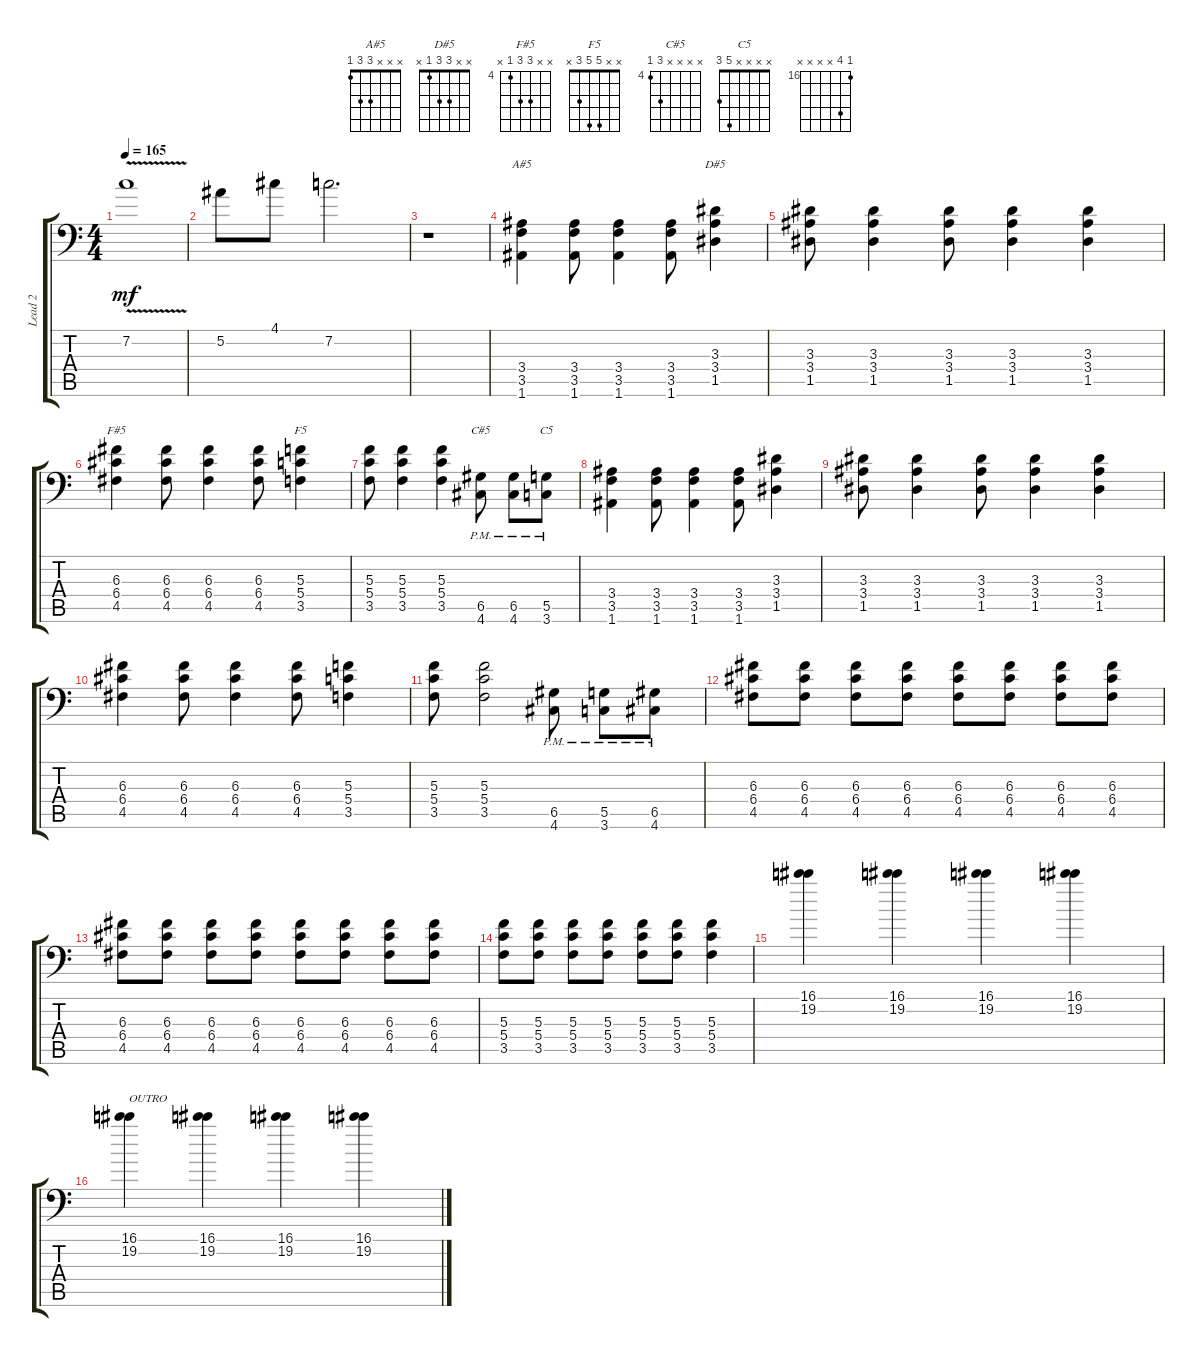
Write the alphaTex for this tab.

\track ("Lead 2" "Lead 2") {instrument overdrivenguitar}
\staff {score tabs}
\tuning (A3 F3 C3 G2 D2 A1) {hide}
\chord ("A#5" x x x 3 3 1)
\chord ("D#5" x x 3 3 1 x)
\chord ("F#5" x x 6 6 4 x) {firstfret 4}
\chord ("F5" x x 5 5 3 x)
\chord ("C#5" x x x x 6 4) {firstfret 4}
\chord ("C5" x x x x 5 3)
\chord (" " 16 19 x x x x) {firstfret 16}
\ts (4 4)
\tempo 165
\clef f4
\ks c
7.2{v t}.1{dy mf} |
5.2.8 4.1.8 7.2.2{d} |
r.1 |
(3.4 3.5 1.6).4{ch "A#5"} (3.4 3.5 1.6).8 (3.4 3.5 1.6).4 (3.4 3.5 1.6).8 (3.3 3.4 1.5).4{ch "D#5"} |
(3.3 3.4 1.5).8 (3.3 3.4 1.5).4 (3.3 3.4 1.5).8 (3.3 3.4 1.5).4 (3.3 3.4 1.5).4 |
(6.3 6.4 4.5).4{ch "F#5"} (6.3 6.4 4.5).8 (6.3 6.4 4.5).4 (6.3 6.4 4.5).8 (5.3 5.4 3.5).4{ch "F5"} |
(5.3 5.4 3.5).8 (5.3 5.4 3.5).4 (5.3 5.4 3.5).4 (6.5{pm} 4.6{pm}).8{ch "C#5"} (6.5{pm} 4.6{pm}).8 (5.5{pm} 3.6{pm}).8{ch "C5"} |
(3.4 3.5 1.6).4 (3.4 3.5 1.6).8 (3.4 3.5 1.6).4 (3.4 3.5 1.6).8 (3.3 3.4 1.5).4 |
(3.3 3.4 1.5).8 (3.3 3.4 1.5).4 (3.3 3.4 1.5).8 (3.3 3.4 1.5).4 (3.3 3.4 1.5).4 |
(6.3 6.4 4.5).4 (6.3 6.4 4.5).8 (6.3 6.4 4.5).4 (6.3 6.4 4.5).8 (5.3 5.4 3.5).4 |
(5.3 5.4 3.5).8 (5.3 5.4 3.5).2 (6.5{pm} 4.6{pm}).8 (5.5{pm} 3.6{pm}).8 (6.5{pm} 4.6{pm}).8 |
(6.3 6.4 4.5).8 (6.3 6.4 4.5).8 (6.3 6.4 4.5).8 (6.3 6.4 4.5).8 (6.3 6.4 4.5).8 (6.3 6.4 4.5).8 (6.3 6.4 4.5).8 (6.3 6.4 4.5).8 |
(6.3 6.4 4.5).8 (6.3 6.4 4.5).8 (6.3 6.4 4.5).8 (6.3 6.4 4.5).8 (6.3 6.4 4.5).8 (6.3 6.4 4.5).8 (6.3 6.4 4.5).8 (6.3 6.4 4.5).8 |
(5.3 5.4 3.5).8 (5.3 5.4 3.5).8 (5.3 5.4 3.5).8 (5.3 5.4 3.5).8 (5.3 5.4 3.5).8 (5.3 5.4 3.5).8 (5.3 5.4 3.5).4 |
(16.1 19.2).4{ch " "} (16.1 19.2).4 (16.1 19.2).4 (16.1 19.2).4 |
(16.1 19.2).4{txt "OUTRO"} (16.1 19.2).4 (16.1 19.2).4 (16.1 19.2).4
